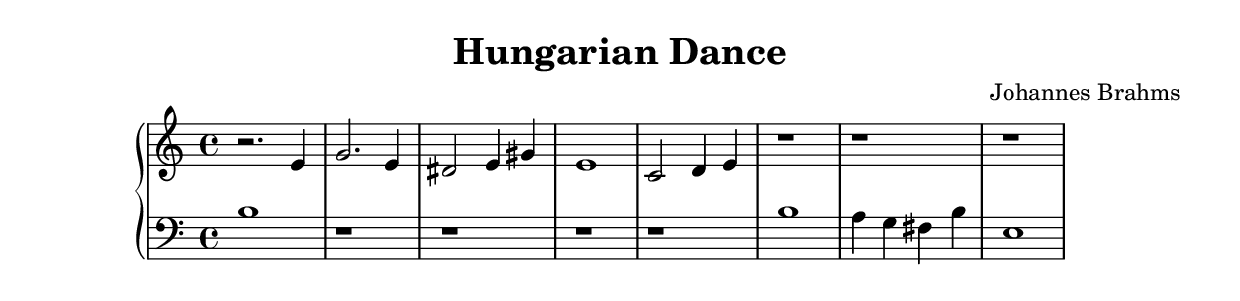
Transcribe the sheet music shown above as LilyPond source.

\header {
  title = "Hungarian Dance"
  composer = "Johannes Brahms"
}

\version "2.16.2"

upper = \relative c' {
  \clef treble
  \key c \major
  \time 4/4
   r2. e4 | g2. e4 | dis2 e4 gis | e1 | c2 d4 e | r1 | r1 | r1 
}

lower = \relative c {
  \clef bass
  \key c \major
  \time 4/4
   b'1 | r1 | r | r | r | b | a4 g fis b | e,1
}

\score {
  \new PianoStaff <<
     \new Staff = "upper" \upper
     \new Staff = "lower" \lower
  >>
}